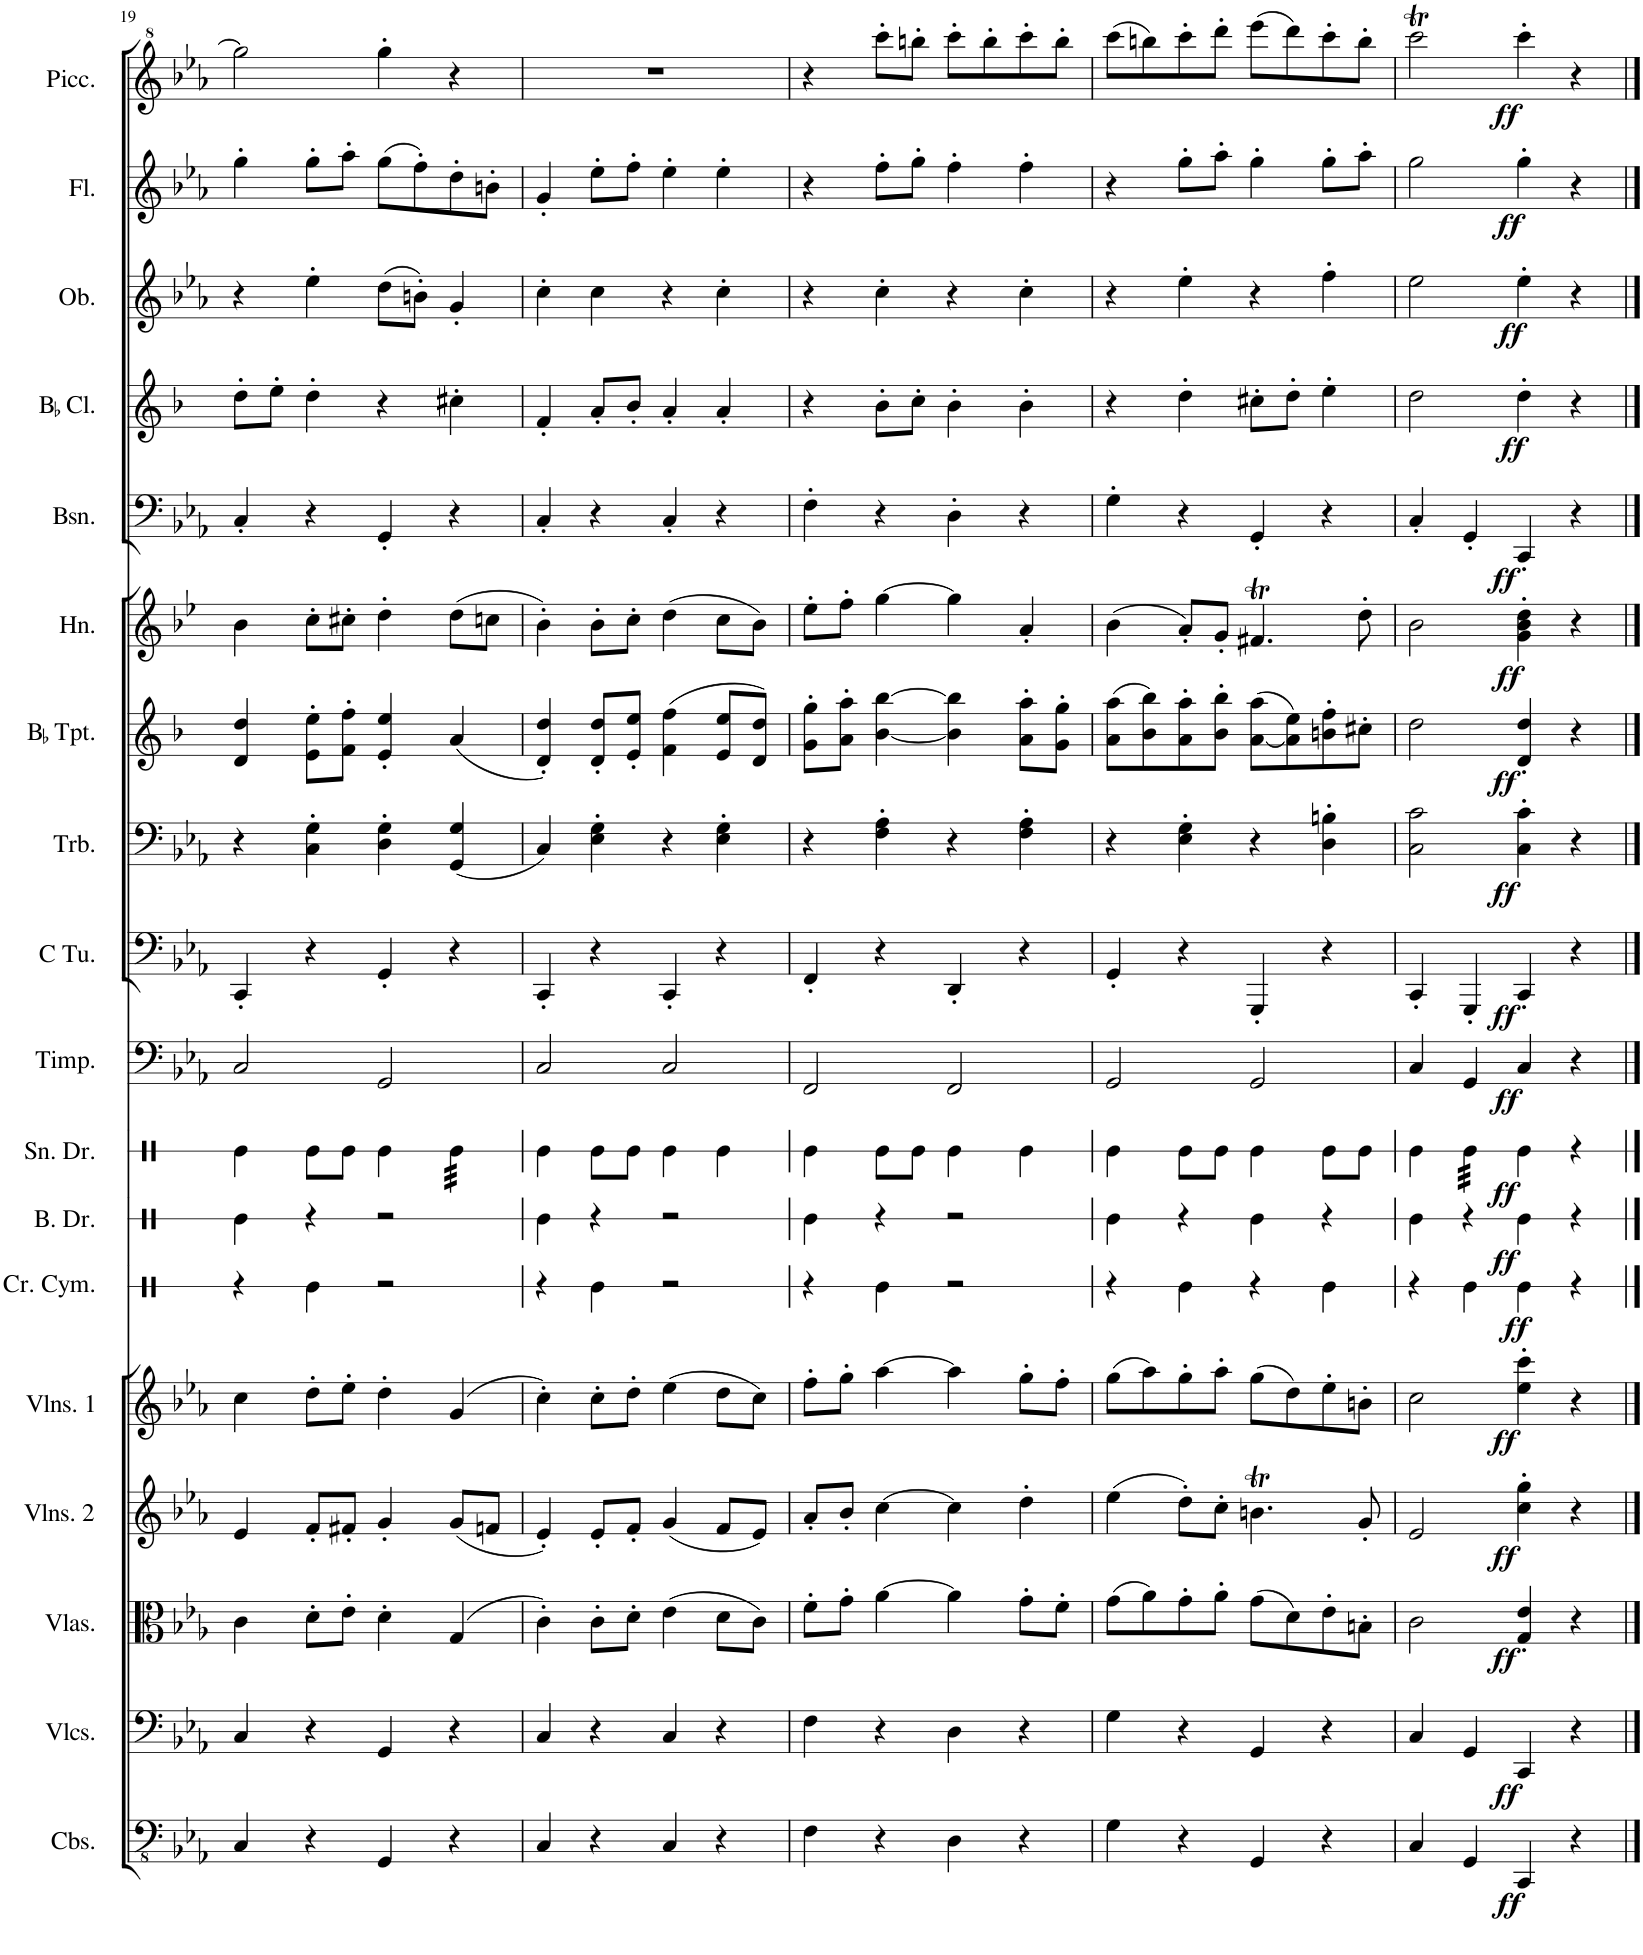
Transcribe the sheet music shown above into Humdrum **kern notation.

**kern	**dynam	**kern	**dynam	**kern	**dynam	**kern	**dynam	**kern	**dynam	**kern	**dynam	**kern	**dynam	**kern	**dynam	**kern	**dynam	**kern	**dynam	**kern	**dynam	**kern	**dynam	**kern	**dynam	**kern	**dynam	**kern	**dynam
*part15	*part15	*part14	*part14	*part13	*part13	*part12	*part12	*part11	*part11	*part10	*part10	*part9	*part9	*part8	*part8	*part7	*part7	*part6	*part6	*part5	*part5	*part4	*part4	*part3	*part3	*part2	*part2	*part1	*part1
*staff15	*staff15	*staff14	*staff14	*staff13	*staff13	*staff12	*staff12	*staff11	*staff11	*staff10	*staff10	*staff9	*staff9	*staff8	*staff8	*staff7	*staff7	*staff6	*staff6	*staff5	*staff5	*staff4	*staff4	*staff3	*staff3	*staff2	*staff2	*staff1	*staff1
*I"Contrabasses	*	*I"Violoncellos	*	*I"Violas	*	*I"Violins 2	*	*I"Violins 1	*	*I"Timpani	*	*I"C Tuba	*	*I"Trombone	*	*I"BaccidentalFlat Trumpet	*	*I"Horn	*	*I"Bassoon	*	*I"BaccidentalFlat Clarinet	*	*I"Oboe	*	*I"Flute	*	*I"Piccolo	*
*I'Cbs.	*	*I'Vlcs.	*	*I'Vlas.	*	*I'Vlns. 2	*	*I'Vlns. 1	*	*I'Timp.	*	*I'C Tu.	*	*I'Trb.	*	*I'BaccidentalFlat Tpt.	*	*I'Hn.	*	*I'Bsn.	*	*I'BaccidentalFlat Cl.	*	*I'Ob.	*	*I'Fl.	*	*I'Picc.	*
!!LO:PB:g=z
*clefFv4	*	*clefF4	*	*clefC3	*	*clefG2	*	*clefG2	*	*clefF4	*	*clefF4	*	*clefF4	*	*clefG2	*	*clefG2	*	*clefF4	*	*clefG2	*	*clefG2	*	*clefG2	*	*clefG^2	*
*	*	*	*	*	*	*	*	*	*	*	*	*	*	*	*	*Trd1c2	*	*Trd4c7	*	*	*	*Trd1c2	*	*	*	*	*	*Trd-7c-12	*
*k[b-e-a-]	*	*k[b-e-a-]	*	*k[b-e-a-]	*	*k[b-e-a-]	*	*k[b-e-a-]	*	*k[b-e-a-]	*	*k[b-e-a-]	*	*k[b-e-a-]	*	*k[b-]	*	*k[b-e-]	*	*k[b-e-a-]	*	*k[b-]	*	*k[b-e-a-]	*	*k[b-e-a-]	*	*k[b-e-a-]	*
*M4/4	*	*M4/4	*	*M4/4	*	*M4/4	*	*M4/4	*	*M4/4	*	*M4/4	*	*M4/4	*	*M4/4	*	*M4/4	*	*M4/4	*	*M4/4	*	*M4/4	*	*M4/4	*	*M4/4	*
=19	=19	=19	=19	=19	=19	=19	=19	=19	=19	=19	=19	=19	=19	=19	=19	=19	=19	=19	=19	=19	=19	=19	=19	=19	=19	=19	=19	=19	=19
4CC/	.	4C/	.	4c\	.	4e-/	.	4cc\	.	2C/	.	4CC'/	.	4r	.	4d/ 4dd/	.	4b-\	.	4C'/	.	8dd'\L	.	4r	.	4gg'\	.	2ggg\]	.
.	.	.	.	.	.	.	.	.	.	.	.	.	.	.	.	.	.	.	.	.	.	8ee'\J	.	.	.	.	.	.	.
4r	.	4r	.	8d'\L	.	8f'/L	.	8dd'\L	.	.	.	4r	.	4C\' 4G\'	.	8e\' 8ee\'L	.	8cc'\L	.	4r	.	4dd'\	.	4ee-'\	.	8gg'\L	.	.	.
.	.	.	.	8e-'\J	.	8f#X'/J	.	8ee-'\J	.	.	.	.	.	.	.	8f\' 8ff\'J	.	8cc#X'\J	.	.	.	.	.	.	.	8aa-'\J	.	.	.
4GGG/	.	4GG/	.	4d'\	.	4g'/	.	4dd'\	.	2GG/	.	4GG'/	.	4D\' 4G\'	.	4e/' 4ee/'	.	4dd'\	.	4GG'/	.	4r	.	(8dd\L	.	(8gg\L	.	4ggg'\	.
.	.	.	.	.	.	.	.	.	.	.	.	.	.	.	.	.	.	.	.	.	.	.	.	8bn'\J)	.	8ff'\)	.	.	.
4r	.	4r	.	(4G/	.	(8g/L	.	(4g/	.	.	.	4r	.	(4GG/ 4G/	.	(4a/	.	(8dd\L	.	4r	.	4cc#X'\	.	4g'/	.	8dd'\	.	4r	.
.	.	.	.	.	.	8fn/J	.	.	.	.	.	.	.	.	.	.	.	8ccn\J	.	.	.	.	.	.	.	8bn'\J	.	.	.
=20	=20	=20	=20	=20	=20	=20	=20	=20	=20	=20	=20	=20	=20	=20	=20	=20	=20	=20	=20	=20	=20	=20	=20	=20	=20	=20	=20	=20	=20
4CC/	.	4C/	.	4c'\)	.	4e-'/)	.	4cc'\)	.	2C/	.	4CC'/	.	4C/)	.	4d/' 4dd/')	.	4b-'\)	.	4C'/	.	4f'/	.	4cc'\	.	4g'/	.	1r	.
4r	.	4r	.	8c'\L	.	8e-'/L	.	8cc'\L	.	.	.	4r	.	4E-\' 4G\'	.	8d/' 8dd/'L	.	8b-'\L	.	4r	.	8a'/L	.	4cc\	.	8ee-'\L	.	.	.
.	.	.	.	8d'\J	.	8f'/J	.	8dd'\J	.	.	.	.	.	.	.	8e/' 8ee/'J	.	8cc'\J	.	.	.	8b-'/J	.	.	.	8ff'\J	.	.	.
4CC/	.	4C/	.	(4e-\	.	(4g/	.	(4ee-\	.	2C/	.	4CC'/	.	4r	.	(4f\ 4ff\	.	(4dd\	.	4C'/	.	4a'/	.	4r	.	4ee-'\	.	.	.
4r	.	4r	.	8d\L	.	8f/L	.	8dd\L	.	.	.	4r	.	4E-\' 4G\'	.	8e/ 8ee/L	.	8cc\L	.	4r	.	4a'/	.	4cc'\	.	4ee-'\	.	.	.
.	.	.	.	8c\J)	.	8e-/J)	.	8cc\J)	.	.	.	.	.	.	.	8d/ 8dd/J)	.	8b-\J)	.	.	.	.	.	.	.	.	.	.	.
=21	=21	=21	=21	=21	=21	=21	=21	=21	=21	=21	=21	=21	=21	=21	=21	=21	=21	=21	=21	=21	=21	=21	=21	=21	=21	=21	=21	=21	=21
4FF\	.	4F\	.	8f'\L	.	8a-'/L	.	8ff'\L	.	2FF/	.	4FF'/	.	4r	.	8g\' 8gg\'L	.	8ee-'\L	.	4F'\	.	4r	.	4r	.	4r	.	4r	.
.	.	.	.	8g'\J	.	8b-'/J	.	8gg'\J	.	.	.	.	.	.	.	8a\' 8aa\'J	.	8ff'\J	.	.	.	.	.	.	.	.	.	.	.
4r	.	4r	.	[4a-\	.	[4cc\	.	[4aa-\	.	.	.	4r	.	4F\' 4A-\'	.	[4b-\ [4bb-\	.	[4gg\	.	4r	.	8b-'\L	.	4cc'\	.	8ff'\L	.	8cccc'\L	.
.	.	.	.	.	.	.	.	.	.	.	.	.	.	.	.	.	.	.	.	.	.	8cc'\J	.	.	.	8gg'\J	.	8bbbn'\J	.
4DD\	.	4D\	.	4a-\]	.	4cc\]	.	4aa-\]	.	2FF/	.	4DD'/	.	4r	.	4b-\] 4bb-\]	.	4gg\]	.	4D'\	.	4b-'\	.	4r	.	4ff'\	.	8cccc'\L	.
.	.	.	.	.	.	.	.	.	.	.	.	.	.	.	.	.	.	.	.	.	.	.	.	.	.	.	.	8bbb'\	.
4r	.	4r	.	8g'\L	.	4dd'\	.	8gg'\L	.	.	.	4r	.	4F\' 4A-\'	.	8a\' 8aa\'L	.	4a'/	.	4r	.	4b-'\	.	4cc'\	.	4ff'\	.	8cccc'\	.
.	.	.	.	8f'\J	.	.	.	8ff'\J	.	.	.	.	.	.	.	8g\' 8gg\'J	.	.	.	.	.	.	.	.	.	.	.	8bbb'\J	.
=22	=22	=22	=22	=22	=22	=22	=22	=22	=22	=22	=22	=22	=22	=22	=22	=22	=22	=22	=22	=22	=22	=22	=22	=22	=22	=22	=22	=22	=22
4GG\	.	4G\	.	(8g\L	.	(4ee-\	.	(8gg\L	.	2GG/	.	4GG'/	.	4r	.	(8a\ 8aa\L	.	(4b-\	.	4G'\	.	4r	.	4r	.	4r	.	(8cccc\L	.
.	.	.	.	8a-\)	.	.	.	8aa-\)	.	.	.	.	.	.	.	8b-\ 8bb-\)	.	.	.	.	.	.	.	.	.	.	.	8bbbn\)	.
4r	.	4r	.	8g'\	.	8dd'\L)	.	8gg'\	.	.	.	4r	.	4E-\' 4G\'	.	8a\' 8aa\'	.	8a'/L)	.	4r	.	4dd'\	.	4ee-'\	.	8gg'\L	.	8cccc'\	.
.	.	.	.	8a-'\J	.	8cc'\J	.	8aa-'\J	.	.	.	.	.	.	.	8b-\' 8bb-\'J	.	8g'/J	.	.	.	.	.	.	.	8aa-'\J	.	8dddd'\J	.
4GGG/	.	4GG/	.	(8g\L	.	4.bnt\	.	(8gg\L	.	2GG/	.	4GGG'/	.	4r	.	([8a\ 8aa\L	.	4.f#Xt/	.	4GG'/	.	8cc#X'\L	.	4r	.	4gg'\	.	(8eeee-\L	.
.	.	.	.	8d\)	.	.	.	8dd\)	.	.	.	.	.	.	.	8a\] 8ee\)	.	.	.	.	.	8dd'\J	.	.	.	.	.	8dddd\)	.
4r	.	4r	.	8e-'\	.	.	.	8ee-'\	.	.	.	4r	.	4D\' 4Bn\'	.	8bn\' 8ff\'	.	.	.	4r	.	4ee'\	.	4ff'\	.	8gg'\L	.	8cccc'\	.
.	.	.	.	8Bn'\J	.	8g'/	.	8bn'\J	.	.	.	.	.	.	.	8cc#X'\J	.	8dd'\	.	.	.	.	.	.	.	8aa-'\J	.	8bbb'\J	.
=23	=23	=23	=23	=23	=23	=23	=23	=23	=23	=23	=23	=23	=23	=23	=23	=23	=23	=23	=23	=23	=23	=23	=23	=23	=23	=23	=23	=23	=23
4CC/	.	4C/	.	2c\	.	2e-/	.	2cc\	.	4C/	.	4CC'/	.	2C\ 2c\	.	2dd\	.	2b-\	.	4C'/	.	2dd\	.	2ee-\	.	2gg\	.	2ccccT\	.
4GGG/	.	4GG/	.	.	.	.	.	.	.	4GG/	.	4GGG'/	.	.	.	.	.	.	.	4GG'/	.	.	.	.	.	.	.	.	.
!	!LO:DY:b	!	!LO:DY:b	!	!LO:DY:b	!	!LO:DY:b	!	!LO:DY:b	!	!LO:DY:b	!	!LO:DY:b	!	!LO:DY:b	!	!LO:DY:b	!	!LO:DY:b	!	!LO:DY:b	!	!LO:DY:b	!	!LO:DY:b	!	!LO:DY:b	!	!LO:DY:b
4CCC/	ff	4CC/	ff	4G/' 4e-/'	ff	4cc\' 4gg\'	ff	4ee-\' 4ccc\'	ff	4C/	ff	4CC'/	ff	4C\' 4c\'	ff	4d/' 4dd/'	ff	4g\' 4b-\' 4dd\'	ff	4CC'/	ff	4dd'\	ff	4ee-'\	ff	4gg'\	ff	4cccc'\	ff
4r	.	4r	.	4r	.	4r	.	4r	.	4r	.	4r	.	4r	.	4r	.	4r	.	4r	.	4r	.	4r	.	4r	.	4r	.
==	==	==	==	==	==	==	==	==	==	==	==	==	==	==	==	==	==	==	==	==	==	==	==	==	==	==	==	==	==
*-	*-	*-	*-	*-	*-	*-	*-	*-	*-	*-	*-	*-	*-	*-	*-	*-	*-	*-	*-	*-	*-	*-	*-	*-	*-	*-	*-	*-	*-
